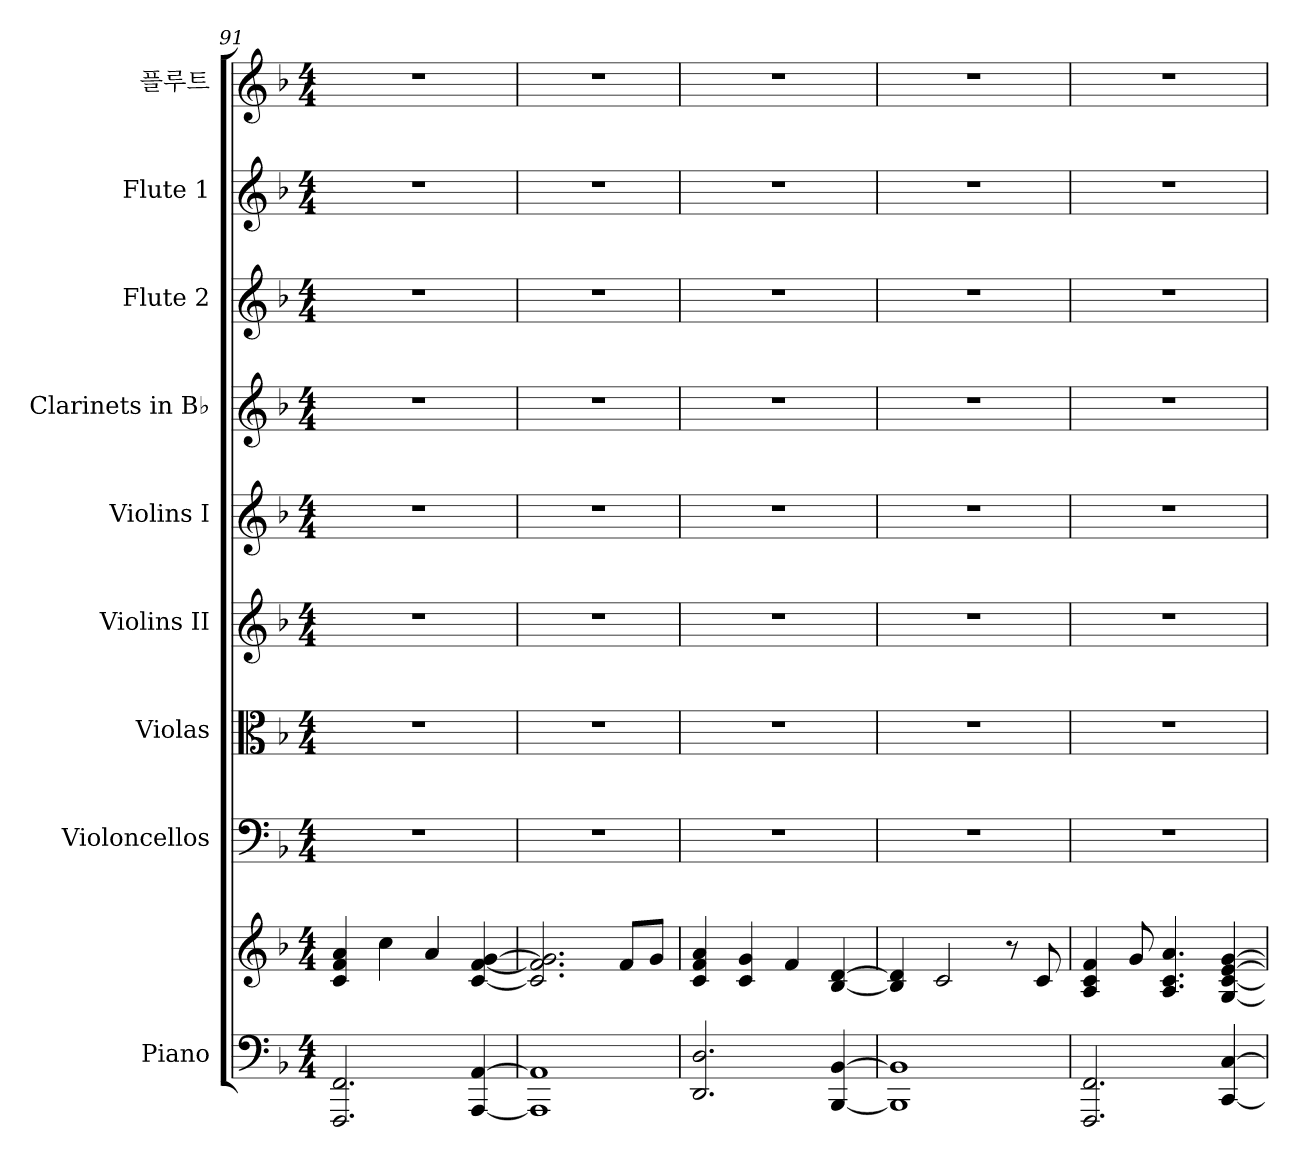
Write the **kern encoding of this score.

**kern	**kern	**kern	**kern	**kern	**kern	**kern	**kern	**kern	**kern
*part9	*part9	*part8	*part7	*part6	*part5	*part4	*part3	*part2	*part1
*staff10	*staff9	*staff8	*staff7	*staff6	*staff5	*staff4	*staff3	*staff2	*staff1
*I"Piano	*	*I"Violoncellos	*I"Violas	*I"Violins II	*I"Violins I	*I"Clarinets in B♭	*I"Flute 2	*I"Flute 1	*I"플루트
*I'Pia.	*	*I'Vc.	*I'Vla.	*I'Vln. II	*I'Vln. I	*	*I'Fl.	*I'Fl.	*
*clefF4	*clefG2	*clefF4	*clefC3	*clefG2	*clefG2	*clefG2	*clefG2	*clefG2	*clefG2
*	*	*	*	*	*	*ITrd1c2	*	*	*
*k[b-]	*k[b-]	*k[b-]	*k[b-]	*k[b-]	*k[b-]	*k[b-e-a-]	*k[b-]	*k[b-]	*k[b-]
*M4/4	*M4/4	*M4/4	*M4/4	*M4/4	*M4/4	*M4/4	*M4/4	*M4/4	*M4/4
=91	=91	=91	=91	=91	=91	=91	=91	=91	=91
2.FFF/ 2.FF/	4c/ 4f/ 4a/	1r	1r	1r	1r	1r	1r	1r	1r
.	4cc\	.	.	.	.	.	.	.	.
.	4a/	.	.	.	.	.	.	.	.
[4AAA/ [4AA/	[4c/ [4f/ [4g/	.	.	.	.	.	.	.	.
!!LO:PB:g=z
=92	=92	=92	=92	=92	=92	=92	=92	=92	=92
1AAA] 1AA]	2.c/] 2.f/] 2.g/]	1r	1r	1r	1r	1r	1r	1r	1r
.	8f/L	.	.	.	.	.	.	.	.
.	8g/J	.	.	.	.	.	.	.	.
=93	=93	=93	=93	=93	=93	=93	=93	=93	=93
2.DD/ 2.D/	4c/ 4f/ 4a/	1r	1r	1r	1r	1r	1r	1r	1r
.	4c/ 4g/	.	.	.	.	.	.	.	.
.	4f/	.	.	.	.	.	.	.	.
[4BBB-/ [4BB-/	[4B-/ [4d/	.	.	.	.	.	.	.	.
=94	=94	=94	=94	=94	=94	=94	=94	=94	=94
1BBB-] 1BB-]	4B-/] 4d/]	1r	1r	1r	1r	1r	1r	1r	1r
.	2c/	.	.	.	.	.	.	.	.
.	8r	.	.	.	.	.	.	.	.
.	8c/	.	.	.	.	.	.	.	.
=95	=95	=95	=95	=95	=95	=95	=95	=95	=95
2.FFF/ 2.FF/	4A/ 4c/ 4f/	1r	1r	1r	1r	1r	1r	1r	1r
.	8g/	.	.	.	.	.	.	.	.
.	4.A/ 4.c/ 4.a/	.	.	.	.	.	.	.	.
[4CC/ [4C/	[4G/ [4c/ [4e/ [4g/	.	.	.	.	.	.	.	.
=	=	=	=	=	=	=	=	=	=
*-	*-	*-	*-	*-	*-	*-	*-	*-	*-
